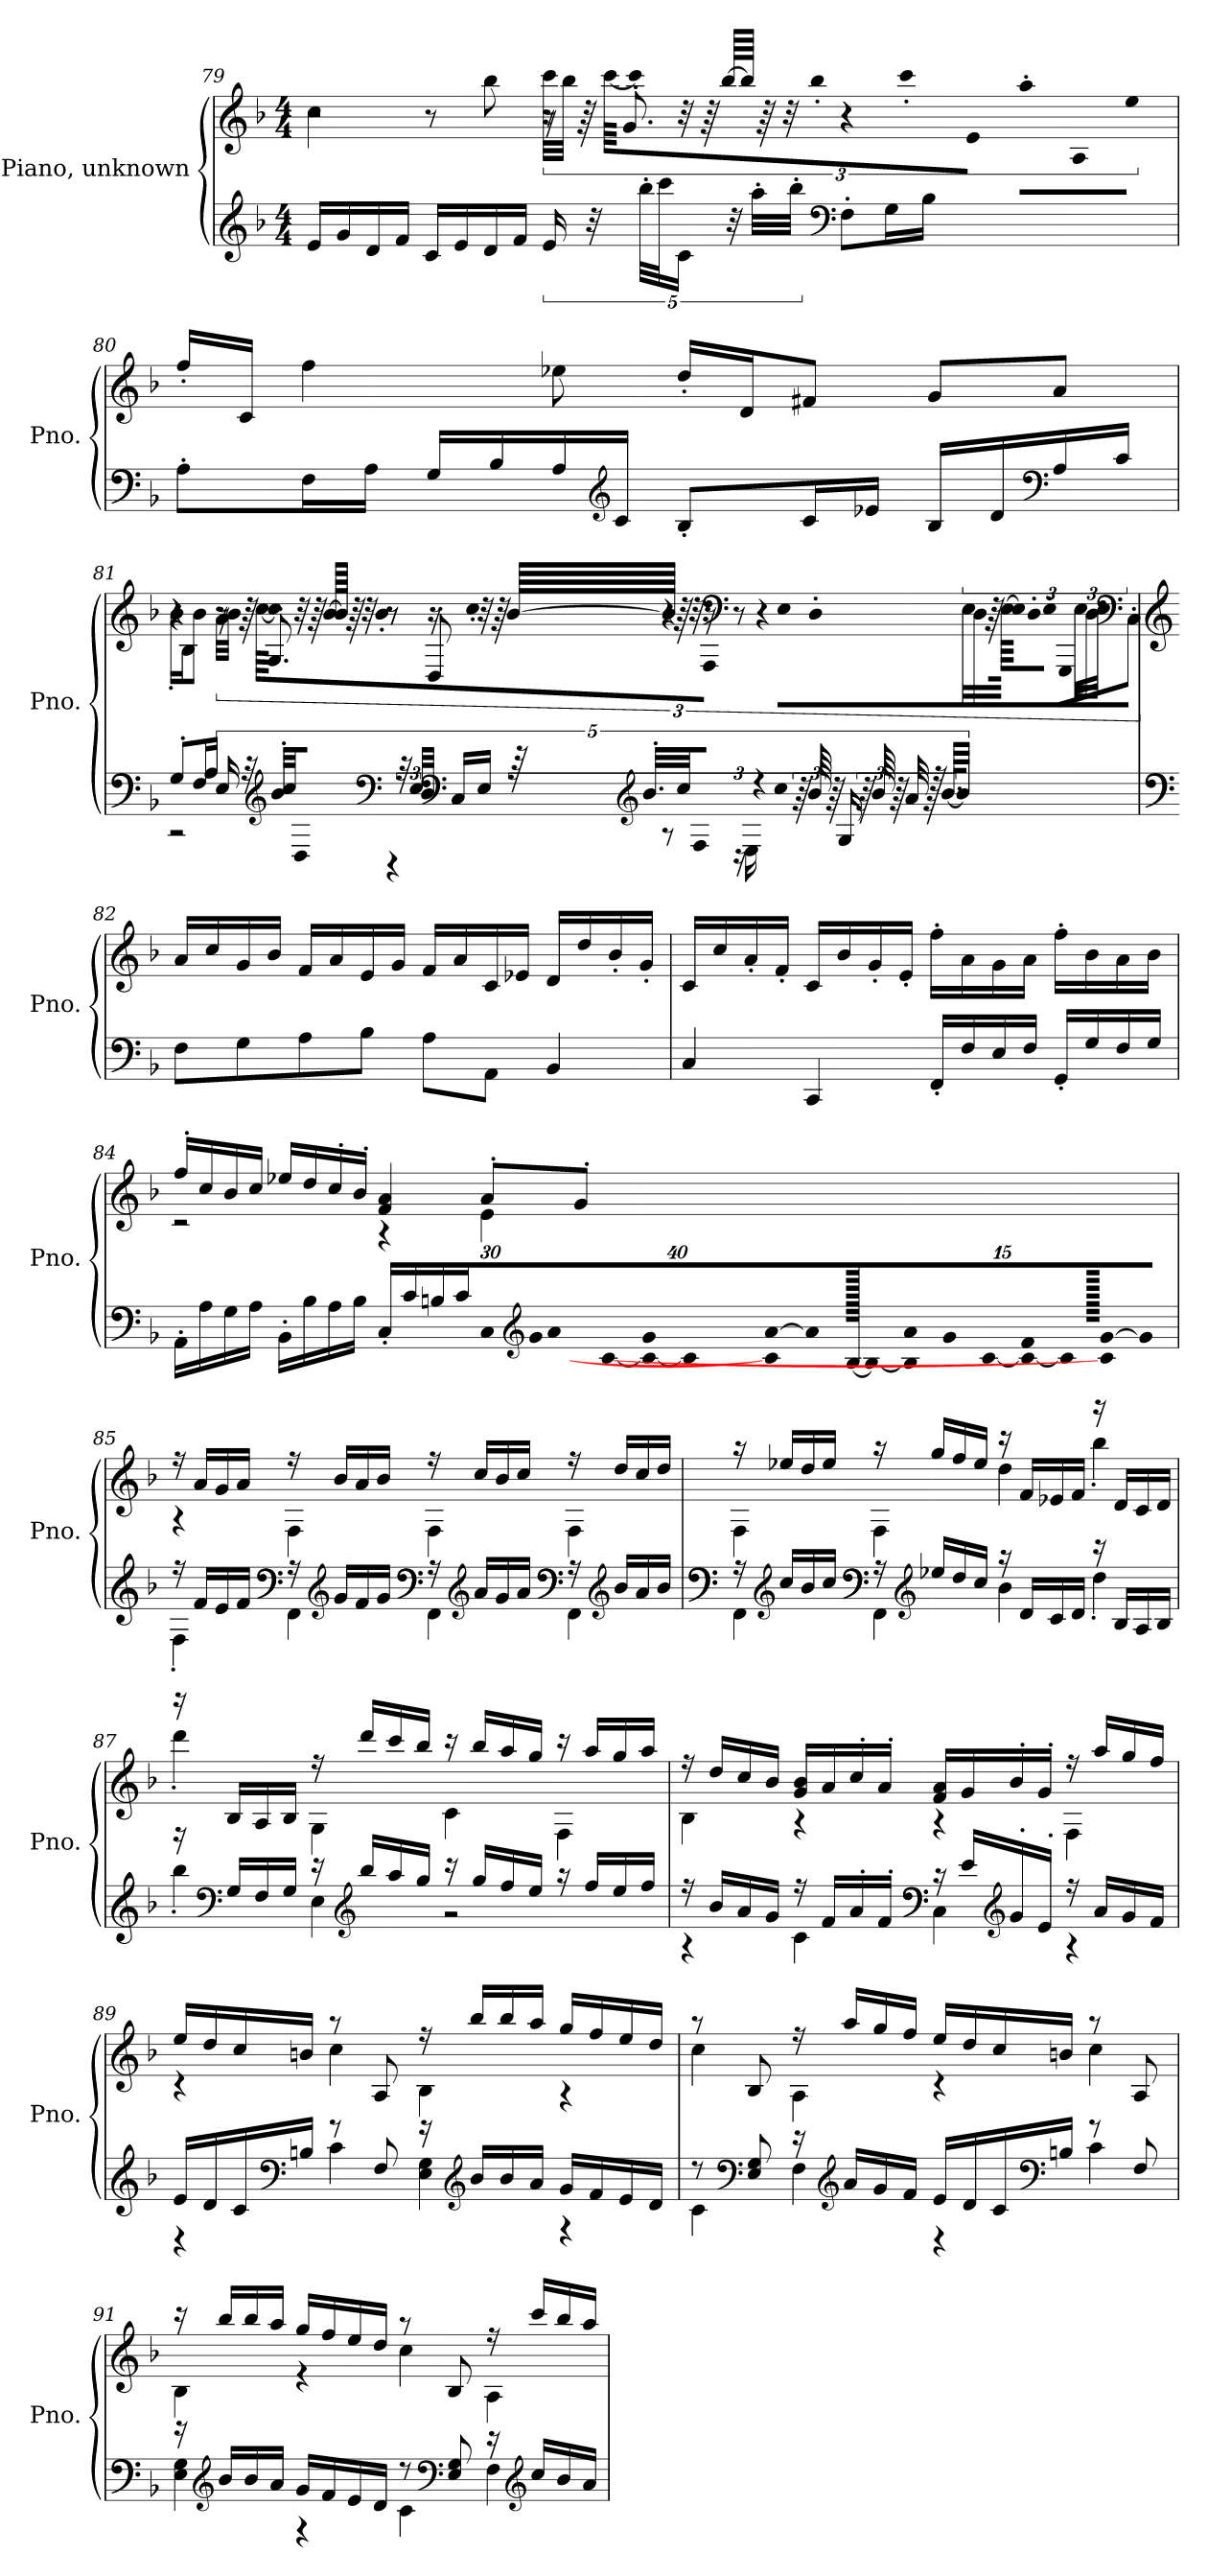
**kern	**kern
*part1	*part1
*staff2	*staff1
*I"Piano, unknown	*
*I'Pno.	*
!!LO:LB:g=z
*clefG2	*clefG2
*k[b-]	*k[b-]
*M4/4	*M4/4
=79	=79
*	*^
*	*	*^
16e/LL	2r	4cc\	2r
16g/	.	.	.
16d/	.	.	.
16f/JJ	.	.	.
16c/LL	.	8r	.
16e/	.	.	.
16d/	.	8bb-\	.
16f/JJ	.	.	.
20e/	8r	48ccc\LLL	16r
.	.	48bb-\JJJ	.
.	.	96r	.
40r	.	.	.
.	.	[96ccc\KKLL	.
.	.	16ccc\]	8.g'/
40bb-'\LLL	.	.	.
40ccc\J	.	.	.
20c\JJ	32r	32bb-'\L	.
.	64r	32ccc'\J	.
.	[64bb-/LLLL	.	.
40r	.	.	.
.	64bb-/JJJJ]	16e\JJ	.
40aa'\LLL	.	.	.
.	64r	.	.
.	32r	.	.
40bb-'\JJJ	.	.	.
*clefF4	*	*	*
8F'\L	4r	16aa'\LL	4r
.	.	16A\J	.
16G\L	.	8ee\J	.
16B-\JJ	.	.	.
*	*v	*v	*v
!!LO:PB:g=z
=80	=80
8A'\L	16ff'/LL
.	16c/JJ
16F\L	4ff\
16A\JJ	.
16G/LL	.
16B-/	.
16A/	8ee-X\
*clefG2	*
16c/JJ	.
8B-'/L	16dd'/LL
.	16d/J
16c/L	8f#X/J
16e-X/JJ	.
16B-/LL	8g/L
16d/	.
*clefF4	*
16A/	8a/J
16c/JJ	.
!!LO:LB:g=z
=81	=81
*^	*^
*	*	*	*^
8G'/L	2r	4r	16b-'\LL	4r
.	.	.	16B-\J	.
16F/L	.	.	8b-\J	.
16A/JJ	.	.	.	.
20E/	.	8r	48a\LLL	16r
.	.	.	48b-\JJJ	.
.	.	.	96r	.
40r	.	.	.	.
.	.	.	[96cc\KKLL	.
.	.	.	16cc\]	8.G'/
*clefG2	*	*	*	*
40b-'/LLL	.	.	.	.
40cc/J	.	.	.	.
16D/JJ	.	32r	32b-'\L	.
.	.	64r	32cc'\J	.
.	.	[64b-/LLLL	.	.
48r	.	64b-/JJJJ]	16F\JJ	.
.	.	64r	.	.
48cc/LLL	.	.	.	.
.	.	32r	.	.
48b-/JJJ	.	.	.	.
*clefF4	*	*	*	*
16C/LL	4r	8r	64r	8r
.	.	.	64cc\KLLL	.
.	.	.	32b-'\	.
16E/JJ	.	.	48cc\	.
.	.	.	48b-\JJJ	.
.	.	.	96r	.
.	.	.	[96cc\KKLL	.
96r	.	16r	16cc\]	8D'/
*clefG2	*	*	*	*
48.b-'/LLL	.	.	.	.
48cc/J	.	.	.	.
16F/JJ	.	32r	32b-'\L	.
.	.	64r	32cc'\JJJ	.
.	.	[64b-/LLLL	.	.
64r	8r	64b-/JJJJ]	16E\LL	4r
64cc/	.	64r	.	.
96r	.	32r	.	.
96b-/	.	.	.	.
96r	.	.	.	.
*	*	*	*Xbrackettup	*
16G/	.	16r	48cc\L	.
.	.	.	48b-\	.
.	.	.	48cc\JJ	.
*	*	*clefF4	*	*
96r	16r	8r	8C'\J	.
96b-/	.	.	.	.
96r	.	.	.	.
32a/	.	.	.	.
128r	16E\	.	.	.
[64.b-/KLLL	.	.	.	.
32b-/JJJ]	.	.	.	.
*v	*v	*	*	*
*	*v	*v	*v
!!LO:LB:g=z
=82	=82
*clefF4	*clefG2
8F\L	16a/LL
.	16cc/
8G\	16g/
.	16b-/JJ
8A\	16f/LL
.	16a/
8B-\J	16e/
.	16g/JJ
8A\L	16f/LL
.	16a/
8AA\J	16c/
.	16e-X/JJ
4BB-/	16d/LL
.	16dd/
.	16b-'/
.	16g'/JJ
=83	=83
4C/	16c/LL
.	16cc/
.	16a'/
.	16f'/JJ
4CC/	16c/LL
.	16b-/
.	16g'/
.	16e'/JJ
16FF'/LL	16ff'\LL
16F/	16a\
16E/	16g\
16F/JJ	16a\JJ
16GG'/LL	16ff'\LL
16G/	16b-\
16F/	16a\
16G/JJ	16b-\JJ
!!LO:LB:g=z
=84	=84
*	*^
16AA'\LL	16ff'/LL	2r
16A\	16cc/	.
16G\	16b-/	.
16A\JJ	16cc/JJ	.
16BB-'\LL	16ee-X/LL	.
16B-\	16dd/	.
16A\	16cc'/	.
16B-\JJ	16b-'/JJ	.
16C'/LL	4f/ 4a/	4r
16c/	.	.
16Bn/	.	.
16c/	.	.
*Xbrackettup	*	*
!LO:N:vis=64	!	!
960%17C/KL	8a'/L	4e\
*clefG2	*	*
!LO:N:vis=32	!	!
640%23g/	.	.
!LO:N:vis=256	!	!
1920%17a/LL	.	.
!LO:N:vis=256	!	!
[1920%17c/J	.	.
!LO:N:vis=64	!	!
960%17c/_ 960%17g/	.	.
!LO:N:vis=64	!	!
960%17c/_	.	.
1920ryy	.	.
!LO:N:vis=256	!	!
1920%17c/] [1920%17a/L	.	.
!LO:N:vis=256	!	!
1920%17a/JJ]	.	.
[1920B/	8g'/J	.
480%17B/_	.	.
!LO:N:vis=64	!	!
960%17B/] 960%17a/L	.	.
!LO:N:vis=256	!	!
1920%17g/L	.	.
!LO:N:vis=256	!	!
[1920%17c/J	.	.
!LO:N:vis=64	!	!
960%17c/_ 960%17f/	.	.
!LO:N:vis=64	!	!
960%17c/_	.	.
1920ryy	.	.
!LO:N:vis=256	!	!
1920%17c/] [1920%17g/L	.	.
!LO:N:vis=256	!	!
1920%17g/JJJJJ]	.	.
!!LO:LB:g=z	!!
=85	=85	=85
*^	*	*
16r	4F'\	16r	4r
16f/LL	.	16a/LL	.
16e/	.	16g/	.
16f/JJ	.	16a/JJ	.
*clefF4	*	*	*
16r	4FF\	16r	4F\
*clefG2	*	*	*
16g/LL	.	16b-/LL	.
16f/	.	16a/	.
16g/JJ	.	16b-/JJ	.
*clefF4	*	*	*
16r	4FF\	16r	4F\
*clefG2	*	*	*
16a/LL	.	16cc/LL	.
16g/	.	16b-/	.
16a/JJ	.	16cc/JJ	.
*clefF4	*	*	*
16r	4FF\	16r	4F\
*clefG2	*	*	*
16b-/LL	.	16dd/LL	.
16a/	.	16cc/	.
16b-/JJ	.	16dd/JJ	.
!!LO:LB:g=z	!!
=86	=86	=86	=86
*clefF4	*	*	*
16r	4FF\	16r	4F\
*clefG2	*	*	*
16cc/LL	.	16ee-X/LL	.
16b-/	.	16dd/	.
16cc/JJ	.	16ee-/JJ	.
*clefF4	*	*	*
16r	4FF\	16r	4F\
*clefG2	*	*	*
16ee-X/LL	.	16gg/LL	.
16dd/	.	16ff/	.
16cc/JJ	.	16ee-/JJ	.
16r	4b-\	16r	4dd\
16d/LL	.	16f/LL	.
16c/	.	16e-X/	.
16d/JJ	.	16f/JJ	.
16r	4dd'\	16r	4bb-'\
16B-/LL	.	16d/LL	.
16A/	.	16c/	.
16B-/JJ	.	16d/JJ	.
=87	=87	=87	=87
16r	4bb-'\	16r	4ddd'\
*clefF4	*	*	*
16G/LL	.	16B-/LL	.
16F/	.	16A/	.
16G/JJ	.	16B-/JJ	.
16r	4E\	16r	4G\
*clefG2	*	*	*
16bb-/LL	.	16ddd/LL	.
16aa/	.	16ccc/	.
16gg/JJ	.	16bb-/JJ	.
16r	2r	16r	4c\
16gg/LL	.	16bb-/LL	.
16ff/	.	16aa/	.
16ee/JJ	.	16gg/JJ	.
16r	.	16r	4F\
16ff/LL	.	16aa/LL	.
16ee/	.	16gg/	.
16ff/JJ	.	16aa/JJ	.
!!LO:PB:g=z	!!
=88	=88	=88	=88
16r	4r	16r	4B-\
16b-/LL	.	16dd/LL	.
16a/	.	16cc/	.
16g/JJ	.	16b-/JJ	.
16r	4c\	16g/ 16b-/LL	4r
16f/LL	.	16a/	.
16a'/	.	16cc'/	.
16f'/JJ	.	16a'/JJ	.
*clefF4	*	*	*
16r	4C\	16f/ 16a/LL	4r
16e/LL	.	16g/	.
*clefG2	*	*	*
16g'/	.	16b-'/	.
16e'/JJ	.	16g'/JJ	.
16r	4r	16r	4F\
16a/LL	.	16aa/LL	.
16g/	.	16gg/	.
16f/JJ	.	16ff/JJ	.
=89	=89	=89	=89
16e/LL	4r	16ee/LL	4r
16d/	.	16dd/	.
16c/	.	16cc/	.
*clefF4	*	*	*
16Bn/JJ	.	16bn/JJ	.
8r	4c\	8r	4cc\
8F/	.	8A/	.
16r	4E\ 4G\	16r	4B-\
*clefG2	*	*	*
16b-/LL	.	16bb-/LL	.
16b-/	.	16bb-/	.
16a/JJ	.	16aa/JJ	.
16g/LL	4r	16gg/LL	4r
16f/	.	16ff/	.
16e/	.	16ee/	.
16d/JJ	.	16dd/JJ	.
!!LO:LB:g=z	!!
=90	=90	=90	=90
8r	4c\	8r	4cc\
*clefF4	*	*	*
8E/ 8G/	.	8B-/	.
16r	4F\	16r	4A\
*clefG2	*	*	*
16a/LL	.	16aa/LL	.
16g/	.	16gg/	.
16f/JJ	.	16ff/JJ	.
16e/LL	4r	16ee/LL	4r
16d/	.	16dd/	.
16c/	.	16cc/	.
*clefF4	*	*	*
16Bn/JJ	.	16bn/JJ	.
8r	4c\	8r	4cc\
8F/	.	8A/	.
=91	=91	=91	=91
16r	4E\ 4G\	16r	4B-\
*clefG2	*	*	*
16b-/LL	.	16bb-/LL	.
16b-/	.	16bb-/	.
16a/JJ	.	16aa/JJ	.
16g/LL	4r	16gg/LL	4r
16f/	.	16ff/	.
16e/	.	16ee/	.
16d/JJ	.	16dd/JJ	.
8r	4c\	8r	4cc\
*clefF4	*	*	*
8E/ 8G/	.	8B-/	.
16r	4F\	16r	4A\
*clefG2	*	*	*
16cc/LL	.	16ccc/LL	.
16b-/	.	16bb-/	.
16a/JJ	.	16aa/JJ	.
*v	*v	*	*
*	*v	*v
=	=
*-	*-
